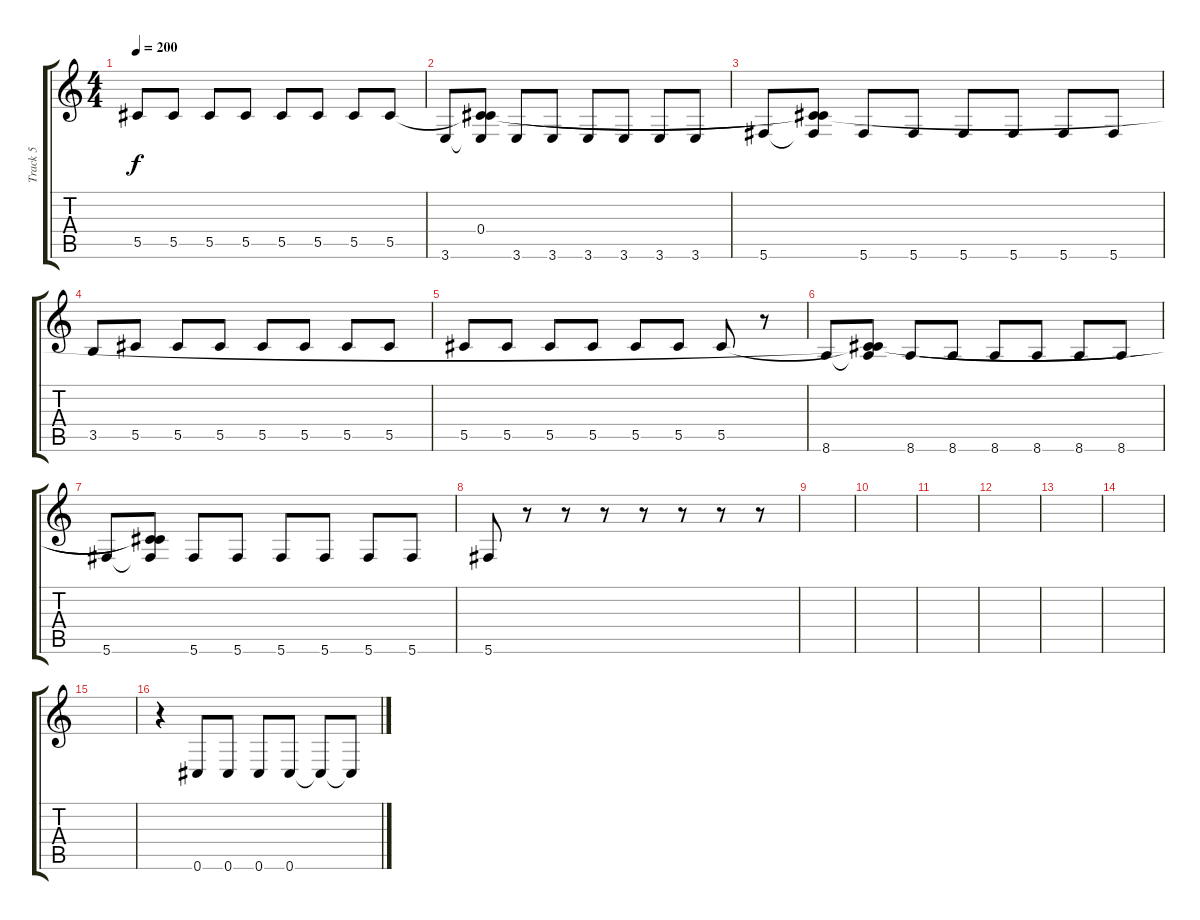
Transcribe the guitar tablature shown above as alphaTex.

\track ("Track 5" "Track 5") {instrument electricbasspick}
\staff {score tabs}
\tuning (Eb4 Bb3 Gb3 Db3 Ab2 Db2) {hide}
\ts (4 4)
\tempo 200
\clef g2
\ks c
5.5.8{dy f} 5.5.8 5.5.8 5.5.8 5.5.8 5.5.8 5.5.8 5.5.8 |
3.6.8 (0.4{t} 5.5{t} 3.6{t}).8 3.6.8 3.6.8 3.6.8 3.6.8 3.6.8 3.6.8 |
5.6.8 (0.4{t} 5.5{t} 5.6{t}).8 5.6.8 5.6.8 5.6.8 5.6.8 5.6.8 5.6.8 |
3.5.8 5.5.8 5.5.8 5.5.8 5.5.8 5.5.8 5.5.8 5.5.8 |
5.5.8 5.5.8 5.5.8 5.5.8 5.5.8 5.5.8 5.5.8 r.8 |
8.6.8 (0.4{t} 5.5{t} 8.6{t}).8 8.6.8 8.6.8 8.6.8 8.6.8 8.6.8 8.6.8 |
5.6.8 (0.4{t} 5.5{t} 5.6{t}).8 5.6.8 5.6.8 5.6.8 5.6.8 5.6.8 5.6.8 |
5.6.8 r.8 r.8 r.8 r.8 r.8 r.8 r.8 |
|
|
|
|
|
|
|
r.4 0.6.8 0.6.8 0.6.8 0.6.8 0.6{t}.8 0.6{t}.8
